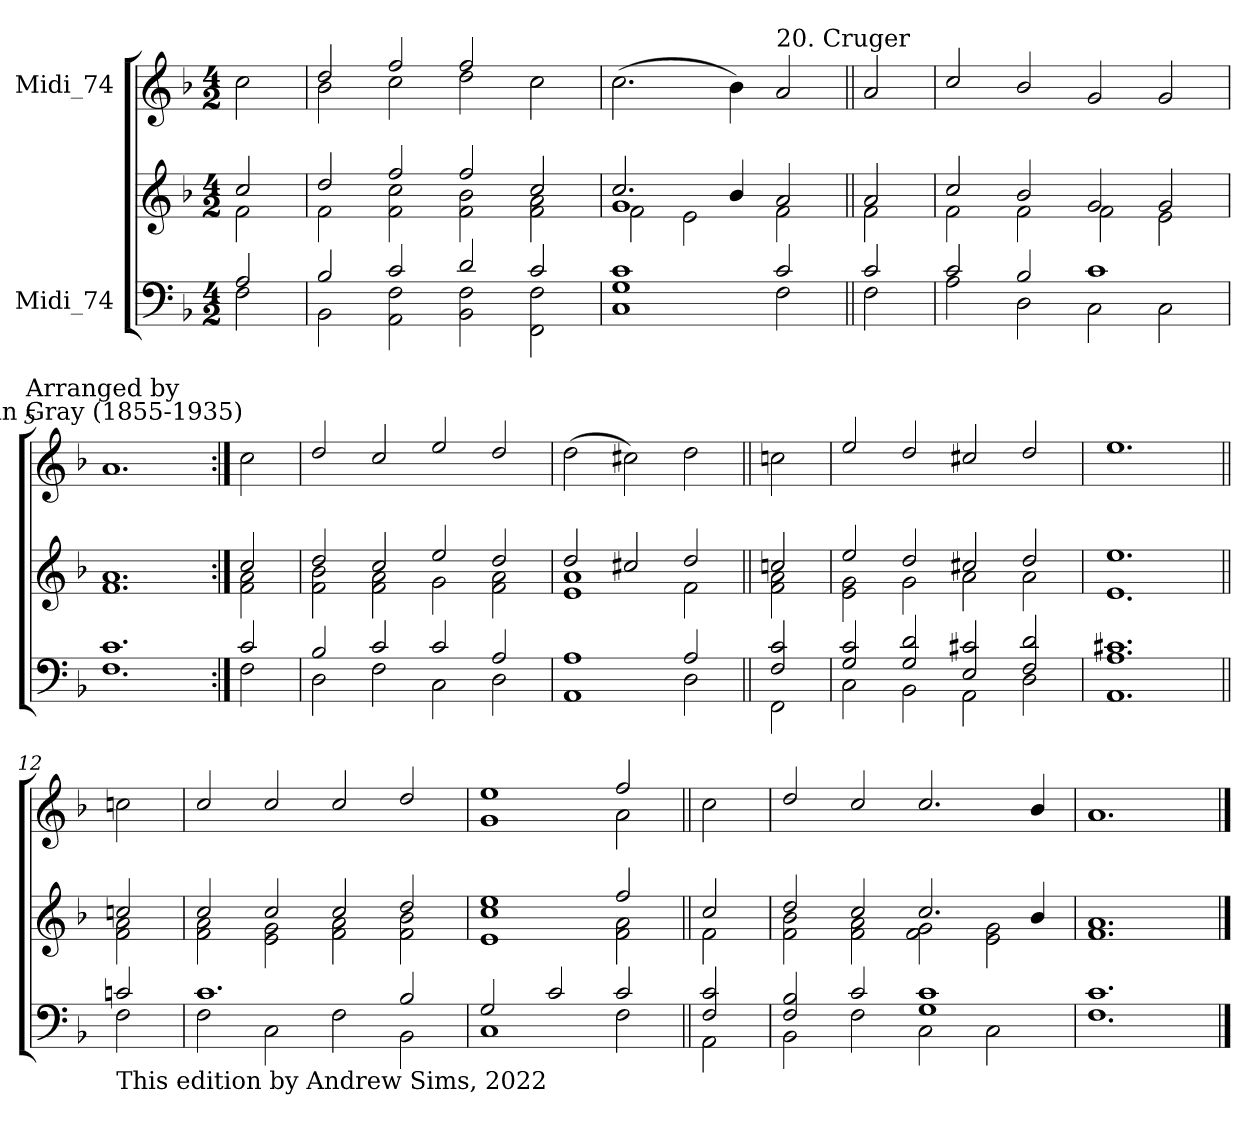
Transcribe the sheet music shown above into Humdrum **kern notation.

**kern	**kern	**kern
*part2	*part2	*part1
*staff3	*staff2	*staff1
*I"Midi_74	*	*I"Midi_74
*clefF4	*clefG2	*clefG2
*k[b-]	*k[b-]	*k[b-]
*F:	*F:	*F:
*M4/2	*M4/2	*M4/2
=	=	=
*^	*^	*^
*	*^	*	*^	*	*
2A/	2ryy	2F\	2cc/	2ryy	2f\	2cc	2ryy
=1	=1	=1	=1	=1	=1	=1	=1
2B-/	0ryy	2BB-\	2dd/	0ryy	2f\	2dd	2b-\
2c/	.	2AA\ 2F\	2ff/	.	2f\ 2cc\	2ff	2cc\
2d/	.	2BB-\ 2F\	2ff/	.	2f\ 2b-\	2ff	2dd\
2c/	.	2FF\ 2F\	2cc/	.	2f\ 2a\	2cc	2ryy
=2	=2	=2	=2	=2	=2	=2	=2
1c/	1.ryy	1C\ 1G\	2.cc/	1g\	2f\	(>2.cc	1.ryy
.	.	.	.	.	2e\	.	.
.	.	.	4b-/	.	.	4b-)	.
!	!	!	!	!	!	!LO:TX:a:t=20. Cruger	!
2c/	.	2F\	2a/	2ryy	2f\	2a	.
=3||	=3||	=3||	=3||	=3||	=3||	=3||	=3||
2c/	2ryy	2F\	2a/	2ryy	2f\	2a	2ryy
=4	=4	=4	=4	=4	=4	=4	=4
2c/	0ryy	2A\	2cc/	0ryy	2f\	2cc	0ryy
2B-/	.	2D\	2b-/	.	2f\	2b-	.
1c/	.	2C\	2g/	.	2f\	2g	.
.	.	2C\	2g/	.	2e\	2g	.
=5	=5	=5	=5	=5	=5	=5	=5
!	!	!	!	!	!	!LO:TX:a:cj:t=Arranged by\nAlan Gray (1855-1935)	!
1.c/	1.ryy	1.F\	1.a/	1.ryy	1.f\	1.a	1.ryy
!!LO:LB:g=z	!!
=6:|!	=6:|!	=6:|!	=6:|!	=6:|!	=6:|!	=6:|!	=6:|!
2c/	2ryy	2F\	2cc/	2ryy	2f\ 2a\	2cc	2ryy
=7	=7	=7	=7	=7	=7	=7	=7
2B-/	0ryy	2D\	2dd/	0ryy	2f\ 2b-\	2dd	0ryy
2c/	.	2F\	2cc/	.	2f\ 2a\	2cc	.
2c/	.	2C\	2ee/	.	2g\	2ee	.
2A/	.	2D\	2dd/	.	2f\ 2a\	2dd	.
=8	=8	=8	=8	=8	=8	=8	=8
1A/	1.ryy	1AA\	2dd/	1.ryy	1e\ 1a\	(>2dd	1.ryy
.	.	.	2cc#X/	.	.	2cc#X)	.
2A/	.	2D\	2dd/	.	2f\	2dd	.
=9||	=9||	=9||	=9||	=9||	=9||	=9||	=9||
2F/ 2c/	2ryy	2FF\	2ccn/	2ryy	2f\ 2a\	2ccn	2ryy
=10	=10	=10	=10	=10	=10	=10	=10
2G/ 2c/	0ryy	2C\	2ee/	0ryy	2e\ 2g\	2ee	0ryy
2G/ 2d/	.	2BB-\	2dd/	.	2g\	2dd	.
2E/ 2c#X/	.	2AA\	2cc#X/	.	2a\	2cc#X	.
2F/ 2d/	.	2D\	2dd/	.	2a\	2dd	.
=11	=11	=11	=11	=11	=11	=11	=11
1.A/ 1.c#X/	1.ryy	1.AA\	1.ee/	1.ryy	1.e\	1.ee	1.ryy
!!LO:LB:g=z	!!
=12||	=12||	=12||	=12||	=12||	=12||	=12||	=12||
!LO:TX:b:t=This edition by Andrew Sims, 2022	!	!	!	!	!	!	!
2cn/	2ryy	2F\	2ccn/	2ryy	2f\ 2a\	2ccn	2ryy
=13	=13	=13	=13	=13	=13	=13	=13
1.c/	0ryy	2F\	2cc/	0ryy	2f\ 2a\	2cc	0ryy
.	.	2C\	2cc/	.	2e\ 2g\	2cc	.
.	.	2F\	2cc/	.	2f\ 2a\	2cc	.
2B-/	.	2BB-\	2dd/	.	2f\ 2b-\	2dd	.
=14	=14	=14	=14	=14	=14	=14	=14
2G/	1.ryy	1C\	1ee/	1.ryy	1e\ 1cc\	1ee	1g\
2c/	.	.	.	.	.	.	.
2c/	.	2F\	2ff/	.	2f\ 2a\	2ff	2a\
=15||	=15||	=15||	=15||	=15||	=15||	=15||	=15||
2F/ 2c/	2ryy	2AA\	2cc/	2ryy	2f\	2cc	2ryy
=16	=16	=16	=16	=16	=16	=16	=16
2F/ 2B-/	0ryy	2BB-\	2dd/	0ryy	2f\ 2b-\	2dd	0ryy
2c/	.	2F\	2cc/	.	2f\ 2a\	2cc	.
1G/ 1c/	.	2C\	2.cc/	.	2f\ 2g\	2.cc	.
.	.	2C\	.	.	2e\ 2g\	.	.
.	.	.	4b-/	.	.	4b-	.
=17	=17	=17	=17	=17	=17	=17	=17
1.c/	1.ryy	1.F\	1.a/	1.ryy	1.f\	1.a	1.ryy
*v	*v	*v	*	*	*	*v	*v
*	*v	*v	*v	*
==	==	==
*-	*-	*-
